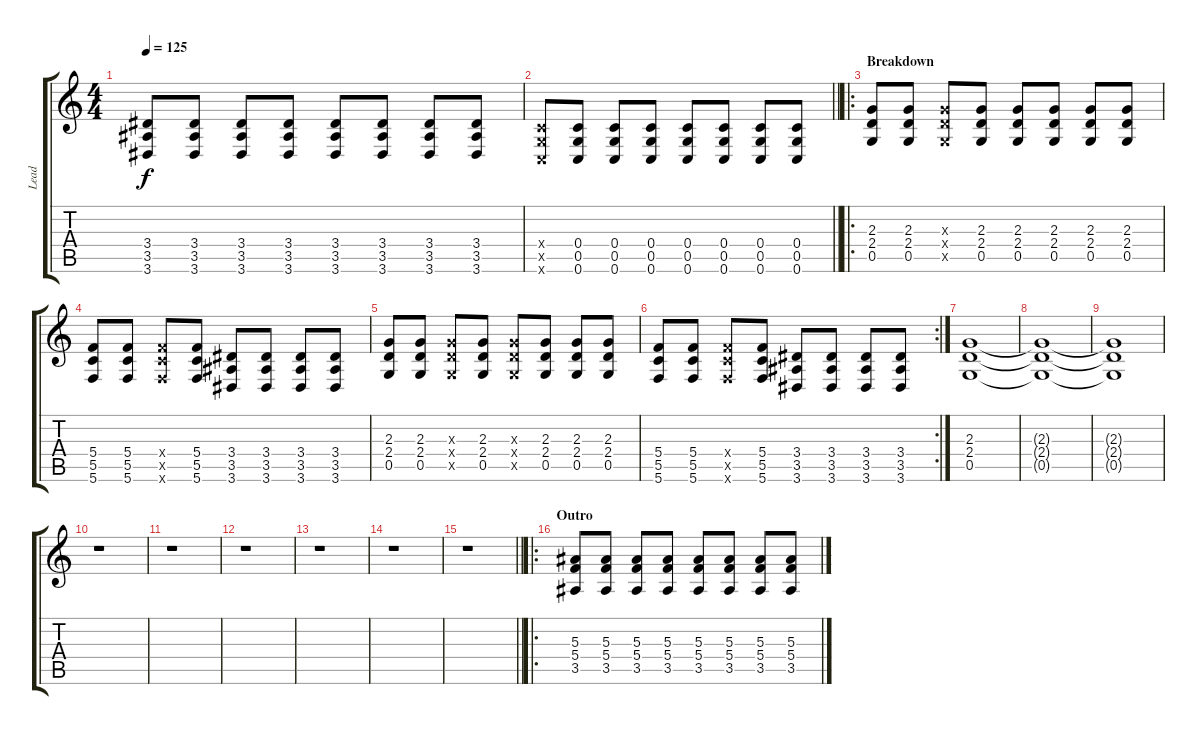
\track ("Lead" "Lead") {instrument distortionguitar}
\staff {score tabs}
\tuning (D4 A3 F3 C3 G2 C2) {hide}
\ts (4 4)
\tempo 125
\clef g2
\ks c
(3.4 3.5 3.6).8{dy f} (3.4 3.5 3.6).8 (3.4 3.5 3.6).8 (3.4 3.5 3.6).8 (3.4 3.5 3.6).8 (3.4 3.5 3.6).8 (3.4 3.5 3.6).8 (3.4 3.5 3.6).8 |
\barLineRight lightlight
(0.4{x} 0.5{x} 0.6{x}).8 (0.4 0.5 0.6).8 (0.4 0.5 0.6).8 (0.4 0.5 0.6).8 (0.4 0.5 0.6).8 (0.4 0.5 0.6).8 (0.4 0.5 0.6).8 (0.4 0.5 0.6).8 |
\ro
\section ("" "Breakdown")
(2.3 2.4 0.5).8 (2.3 2.4 0.5).8 (2.3{x} 2.4{x} 0.5{x}).8 (2.3 2.4 0.5).8 (2.3 2.4 0.5).8 (2.3 2.4 0.5).8 (2.3 2.4 0.5).8 (2.3 2.4 0.5).8 |
(5.4 5.5 5.6).8 (5.4 5.5 5.6).8 (5.4{x} 5.5{x} 5.6{x}).8 (5.4 5.5 5.6).8 (3.4 3.5 3.6).8 (3.4 3.5 3.6).8 (3.4 3.5 3.6).8 (3.4 3.5 3.6).8 |
(2.3 2.4 0.5).8 (2.3 2.4 0.5).8 (2.3{x} 2.4{x} 0.5{x}).8 (2.3 2.4 0.5).8 (2.3{x} 2.4{x} 0.5{x}).8 (2.3 2.4 0.5).8 (2.3 2.4 0.5).8 (2.3 2.4 0.5).8 |
\rc 2
(5.4 5.5 5.6).8 (5.4 5.5 5.6).8 (5.4{x} 5.5{x} 5.6{x}).8 (5.4 5.5 5.6).8 (3.4 3.5 3.6).8 (3.4 3.5 3.6).8 (3.4 3.5 3.6).8 (3.4 3.5 3.6).8 |
(2.3 2.4 0.5).1 |
(2.3{t} 2.4{t} 0.5{t}).1{volume 4} |
(2.3{t} 2.4{t} 0.5{t}).1 |
r.1{volume 0} |
r.1 |
r.1 |
r.1 |
r.1 |
\barLineRight lightlight
r.1 |
\ro
\section ("" "Outro")
(5.3 5.4 3.5).8{volume 16} (5.3 5.4 3.5).8 (5.3 5.4 3.5).8 (5.3 5.4 3.5).8 (5.3 5.4 3.5).8 (5.3 5.4 3.5).8 (5.3 5.4 3.5).8 (5.3 5.4 3.5).8
